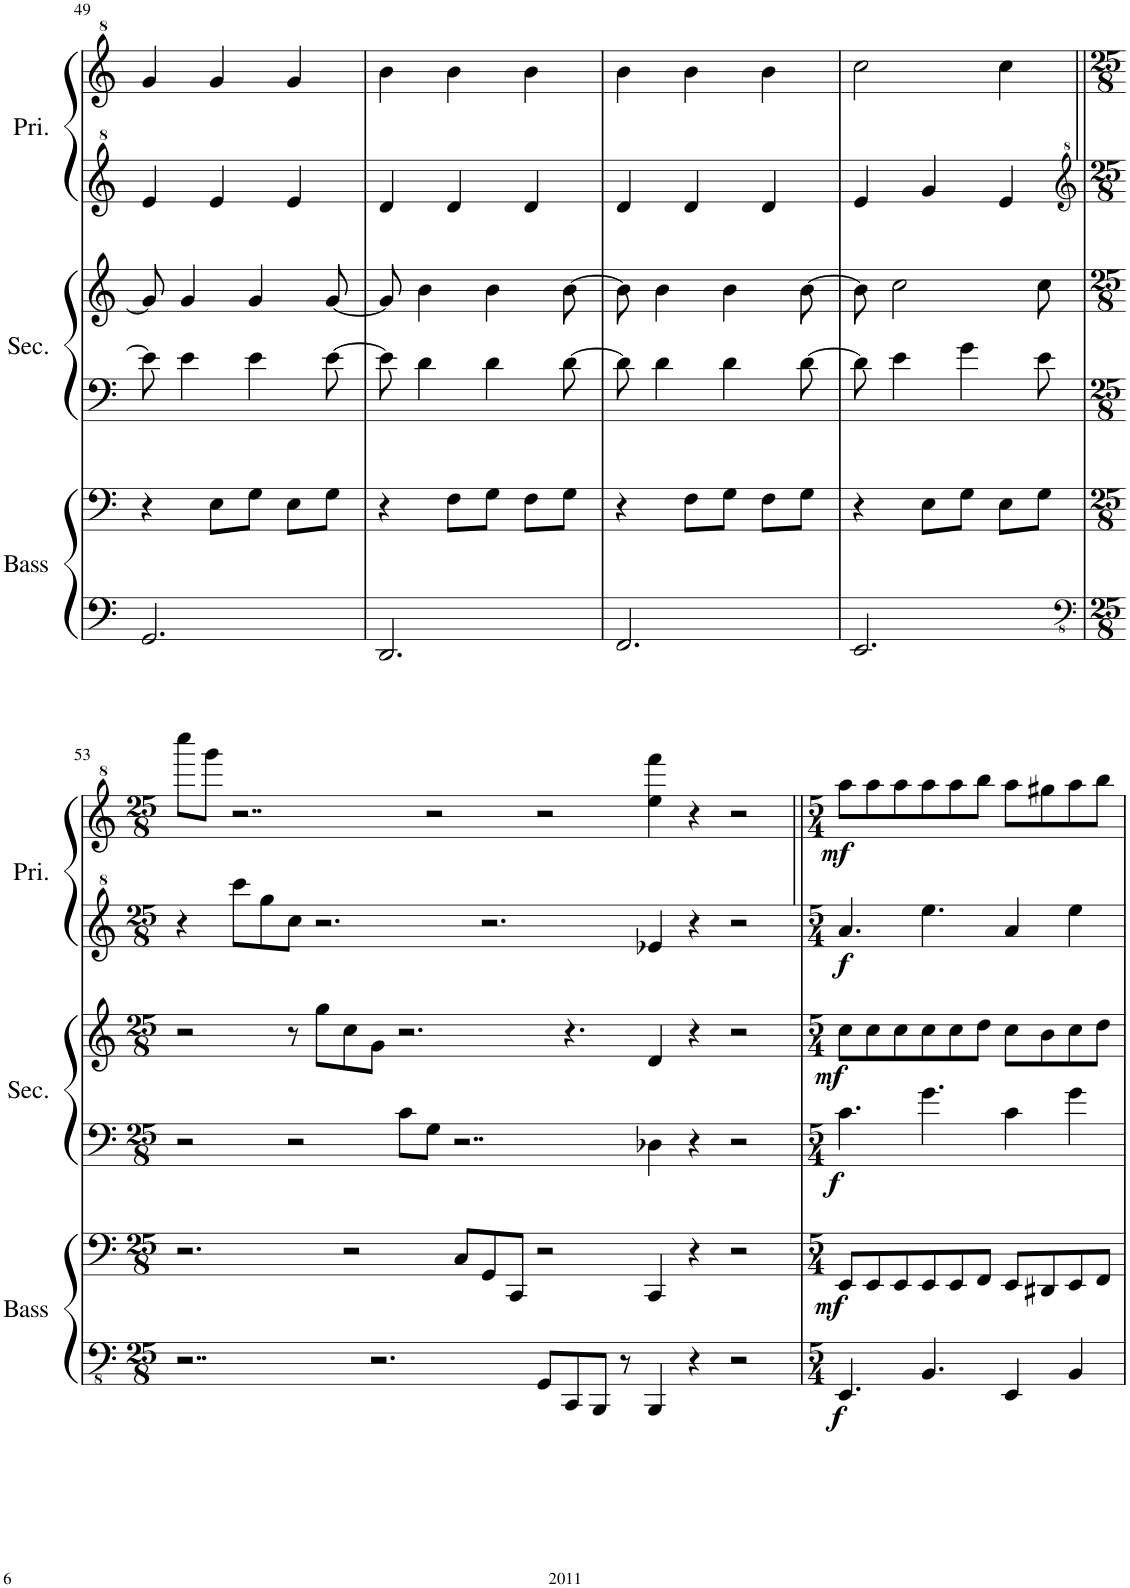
**kern	**kern	**dynam	**kern	**kern	**dynam	**kern	**kern	**dynam
*part3	*part3	*part3	*part2	*part2	*part2	*part1	*part1	*part1
*staff6	*staff5	*staff5/6	*staff4	*staff3	*staff3/4	*staff2	*staff1	*staff1/2
*I"Bass	*	*	*I"Secondo	*	*	*I"Primo	*	*
*I'Bass	*	*	*I'Sec.	*	*	*I'Pri.	*	*
!!LO:PB:g=z
*clefF4	*clefF4	*	*clefF4	*clefG2	*	*clefG^2	*clefG^2	*
*k[]	*k[]	*	*k[]	*k[]	*	*k[]	*k[]	*
*M3/4	*M3/4	*	*M3/4	*M3/4	*	*M3/4	*M3/4	*
=49	=49	=49	=49	=49	=49	=49	=49	=49
2.GG/	4r	.	8e\]	8g/]	.	4ee/	4gg/	.
.	.	.	4e\	4g/	.	.	.	.
.	8E\L	.	.	.	.	4ee/	4gg/	.
.	8G\J	.	4e\	4g/	.	.	.	.
.	8E\L	.	.	.	.	4ee/	4gg/	.
.	8G\J	.	[8e\	[8g/	.	.	.	.
=50	=50	=50	=50	=50	=50	=50	=50	=50
2.DD/	4r	.	8e\]	8g/]	.	4dd/	4bb\	.
.	.	.	4d\	4b\	.	.	.	.
.	8F\L	.	.	.	.	4dd/	4bb\	.
.	8G\J	.	4d\	4b\	.	.	.	.
.	8F\L	.	.	.	.	4dd/	4bb\	.
.	8G\J	.	[8d\	[8b\	.	.	.	.
=51	=51	=51	=51	=51	=51	=51	=51	=51
2.FF/	4r	.	8d\]	8b\]	.	4dd/	4bb\	.
.	.	.	4d\	4b\	.	.	.	.
.	8F\L	.	.	.	.	4dd/	4bb\	.
.	8G\J	.	4d\	4b\	.	.	.	.
.	8F\L	.	.	.	.	4dd/	4bb\	.
.	8G\J	.	[8d\	[8b\	.	.	.	.
=52	=52	=52	=52	=52	=52	=52	=52	=52
2.EE/	4r	.	8d\]	8b\]	.	4ee/	2ccc\	.
.	.	.	4e\	2cc\	.	.	.	.
.	8E\L	.	.	.	.	4gg/	.	.
.	8G\J	.	4g\	.	.	.	.	.
.	8E\L	.	.	.	.	4ee/	4ccc\	.
.	8G\J	.	8e\	8cc\	.	.	.	.
!!LO:LB:g=z
=53||	=53||	=53||	=53||	=53||	=53||	=53||	=53||	=53||
*clefFv4	*	*	*	*	*	*clefG^2	*	*
*M25/8	*M25/8	*	*M25/8	*M25/8	*	*M25/8	*M25/8	*
2..r	2.r	.	2r	2r	.	4r	8ccccc\L	.
.	.	.	.	.	.	.	8gggg\J	.
.	.	.	.	.	.	8cccc\L	2..r	.
.	.	.	.	.	.	8ggg\	.	.
.	.	.	2r	8r	.	8ccc\J	.	.
.	.	.	.	8gg\L	.	2.r	.	.
.	2r	.	.	8cc\	.	.	.	.
2.r	.	.	.	8g\J	.	.	.	.
.	.	.	8c\L	2.r	.	.	.	.
.	.	.	8G\J	.	.	.	2r	.
.	8C/L	.	2..r	.	.	.	.	.
.	8GG/	.	.	.	.	2.r	.	.
.	8CC/J	.	.	.	.	.	.	.
8GGG/L	2r	.	.	.	.	.	2r	.
8CCC/	.	.	.	4.r	.	.	.	.
8BBBB/J	.	.	.	.	.	.	.	.
8r	.	.	.	.	.	.	.	.
4BBBB/	4CC/	.	4D-X\	4d/	.	4ee-X/	4eee\ 4ffff\	.
4r	4r	.	4r	4r	.	4r	4r	.
2r	2r	.	2r	2r	.	2r	2r	.
=54||	=54||	=54||	=54||	=54||	=54||	=54||	=54||	=54||
*M5/4	*M5/4	*	*M5/4	*M5/4	*	*M5/4	*M5/4	*
!	!	!LO:DY:b=2	!	!	!	!	!	!
!	!	!LO:DY:n=1:b	!	!	!LO:DY:b=2	!	!	!
!	!	!	!	!	!LO:DY:n=1:b	!	!	!LO:DY:b=2
!	!	!	!	!	!	!	!	!LO:DY:n=1:b
4.EEE/	8EE/L	f mf	4.c\	8cc\L	f mf	4.aa/	8aaa\L	f mf
.	8EE/	.	.	8cc\	.	.	8aaa\	.
.	8EE/	.	.	8cc\	.	.	8aaa\	.
4.BBB/	8EE/	.	4.g\	8cc\	.	4.eee\	8aaa\	.
.	8EE/	.	.	8cc\	.	.	8aaa\	.
.	8FF/J	.	.	8dd\J	.	.	8bbb\J	.
4EEE/	8EE/L	.	4c\	8cc\L	.	4aa/	8aaa\L	.
.	8DD#X/	.	.	8b\	.	.	8ggg#X\	.
4BBB/	8EE/	.	4g\	8cc\	.	4eee\	8aaa\	.
.	8FF/J	.	.	8dd\J	.	.	8bbb\J	.
=	=	=	=	=	=	=	=	=
*-	*-	*-	*-	*-	*-	*-	*-	*-
